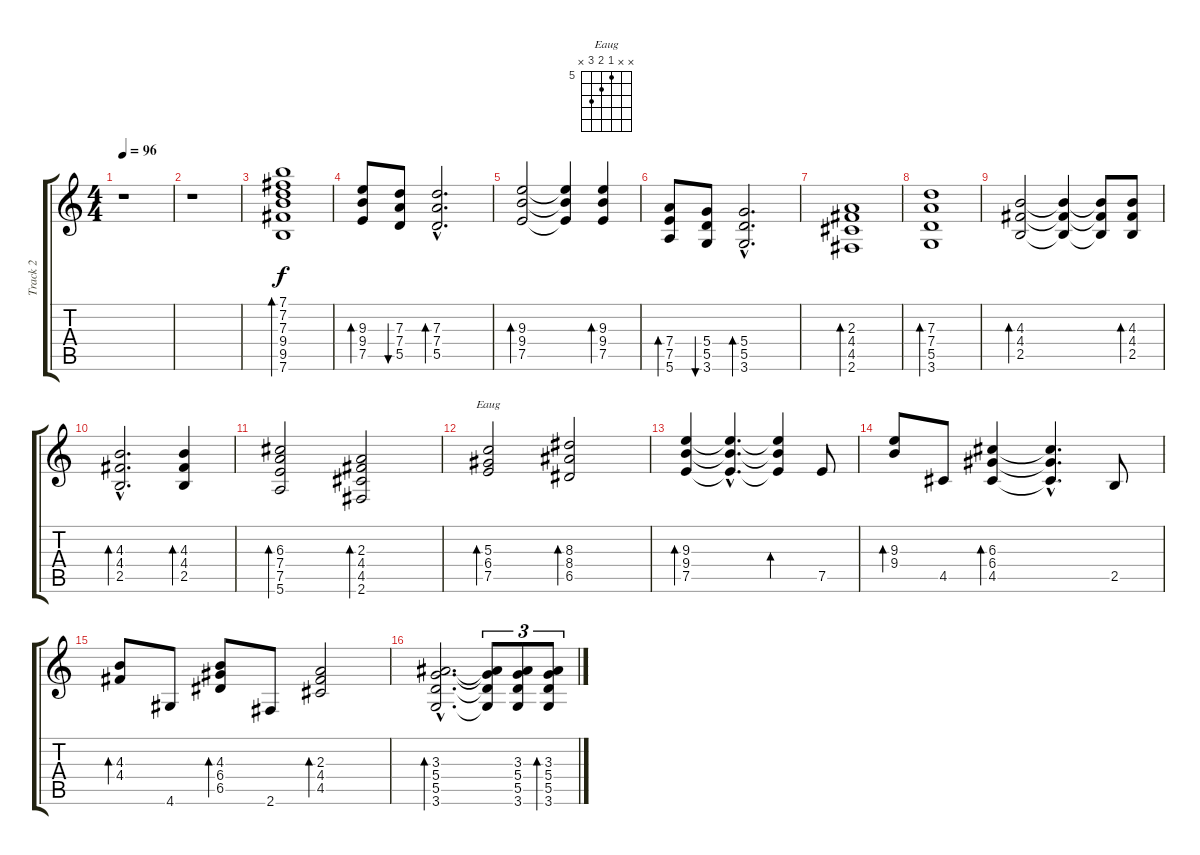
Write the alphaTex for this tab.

\track ("Track 2" "Track 2") {instrument electricguitarjazz}
\staff {score tabs}
\tuning (E4 B3 G3 D3 A2 E2) {hide}
\chord ("Eaug" x x 5 6 7 x) {firstfret 5}
\ts (4 4)
\tempo 96
\clef g2
\ks c
r.1{dy f instrument electricguitarjazz} |
r.1 |
(7.1 7.2 7.3 9.4 9.5 7.6).1{bd 240} |
(9.3 9.4 7.5).8{bd 240} (7.3 7.4 5.5).8{bu 240} (7.3{hac} 7.4{hac} 5.5{hac}).2{d bd 240} |
(9.3 9.4 7.5).2{bd 240} (9.3{t} 9.4{t} 7.5{t}).4 (9.3 9.4 7.5).4{bd 240} |
(7.4 7.5 5.6).8{bd 240} (5.4 5.5 3.6).8{bu 240} (5.4{hac} 5.5{hac} 3.6{hac}).2{d bd 240} |
(2.3 4.4 4.5 2.6).1{bd 240} |
(7.3 7.4 5.5 3.6).1{bd 240} |
(4.3 4.4 2.5).2{bd 240} (4.3{t} 4.4{t} 2.5{t}).4 (4.3{t} 4.4{t} 2.5{t}).8 (4.3 4.4 2.5).8{bd 120} |
(4.3{hac} 4.4{hac} 2.5{hac}).2{d bd 240} (4.3 4.4 2.5).4{bd 120} |
(6.3 7.4 7.5 5.6).2{bd 120} (2.3 4.4 4.5 2.6).2{bd 60} |
(5.3 6.4 7.5).2{bd 240 ch "Eaug"} (8.3 8.4 6.5).2{bd 240} |
(9.3 9.4 7.5).4{bd 240} (9.3{hac t} 9.4{hac t} 7.5{hac t}).4{d} (9.3{t} 9.4{t} 7.5{t}).4{bd 240} 7.5.8 |
(9.3 9.4).8{bd 240} 4.5.8 (6.3 6.4 4.5).4{bd 240} (6.3{hac t} 6.4{hac t} 4.5{hac t}).4{d} 2.5.8 |
(4.3 4.4).8{bd 240} 4.6.8 (4.3 6.4 6.5).8{bd 240} 2.6.8 (2.3 4.4 4.5).2{bd 240} |
(3.3{hac} 5.4{hac} 5.5{hac} 3.6{hac}).2{d bd 240} (3.3{t} 5.4{t} 5.5{t} 3.6{t}).8{tu (3 2)} (3.3 5.4 5.5 3.6).8{tu (3 2)} (3.3 5.4 5.5 3.6).8{tu (3 2) bd 240}
